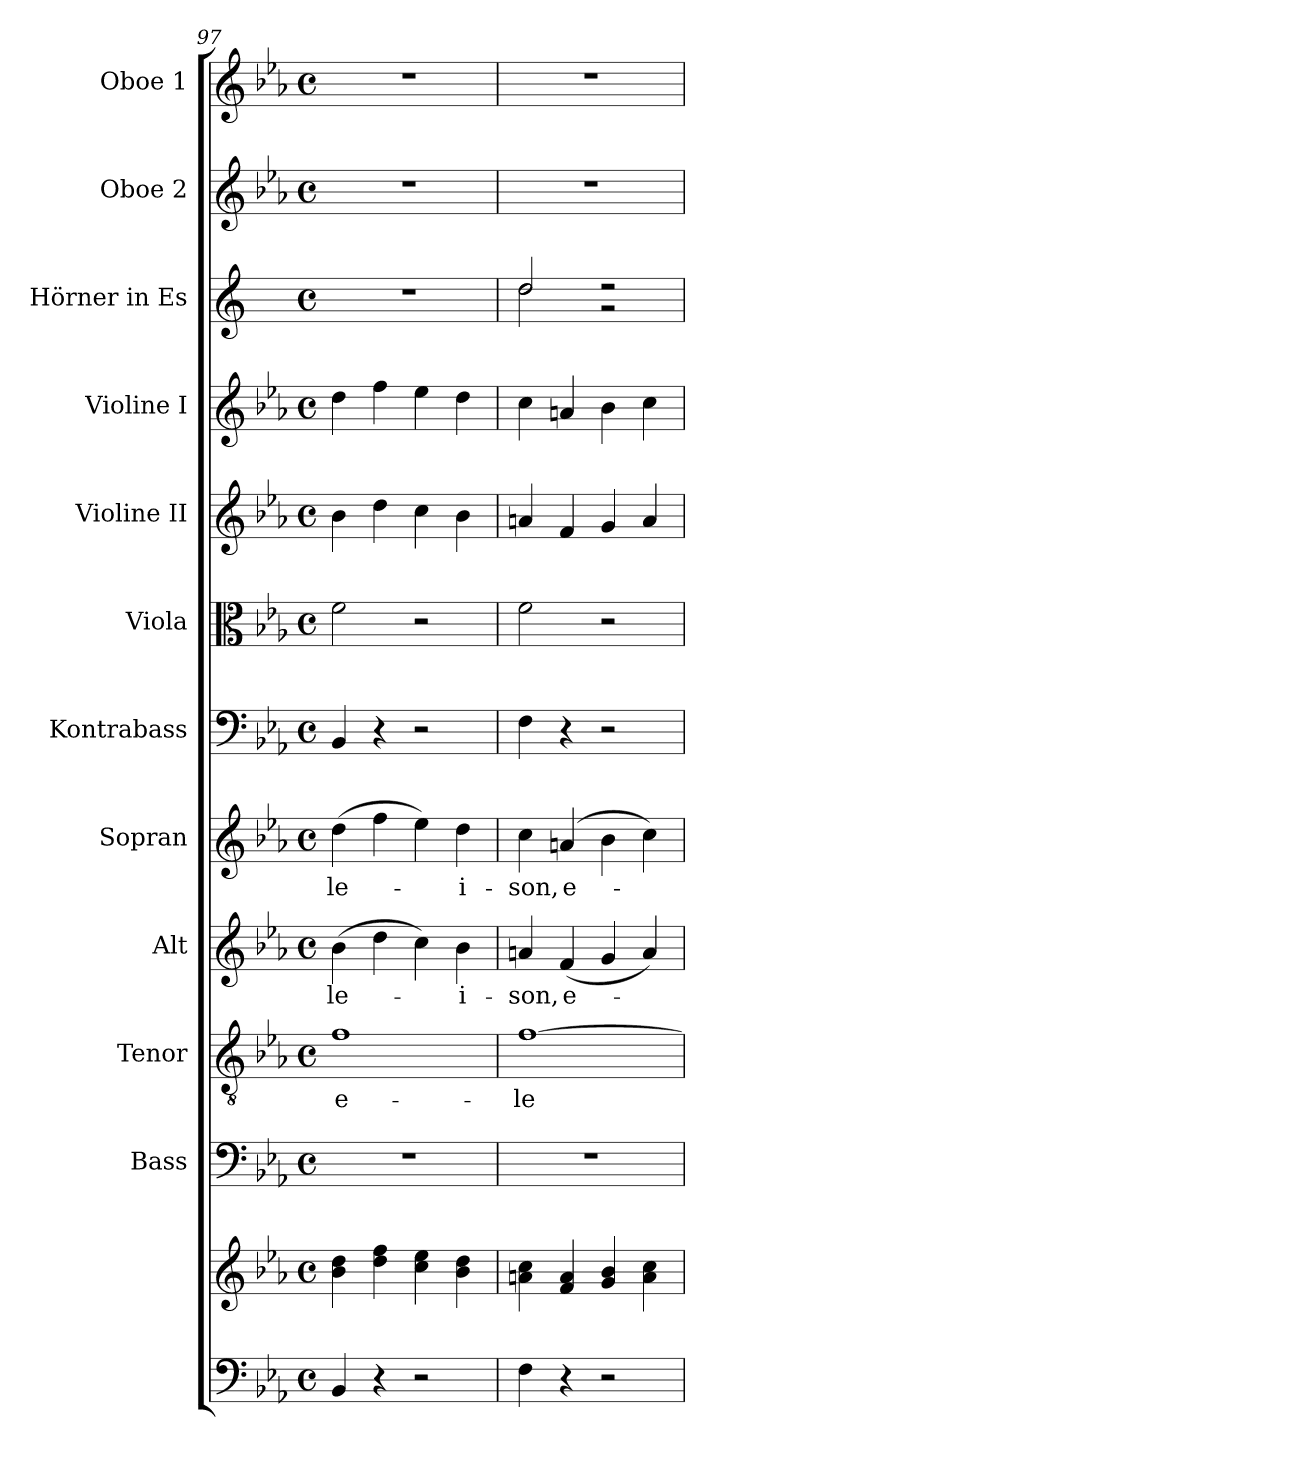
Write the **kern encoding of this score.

**kern	**kern	**kern	**kern	**text	**kern	**text	**kern	**text	**kern	**kern	**kern	**kern	**kern	**kern	**kern
*part12	*part12	*part11	*part10	*part10	*part9	*part9	*part8	*part8	*part7	*part6	*part5	*part4	*part3	*part2	*part1
*staff13	*staff12	*staff11	*staff10	*staff10	*staff9	*staff9	*staff8	*staff8	*staff7	*staff6	*staff5	*staff4	*staff3	*staff2	*staff1
*	*	*I"Bass	*I"Tenor	*	*I"Alt	*	*I"Sopran	*	*I"Kontrabass	*I"Viola	*I"Violine II	*I"Violine I	*I"Hörner in Es	*I"Oboe 2	*I"Oboe 1
*	*	*I'B.	*I'T.	*	*I'A.	*	*I'S.	*	*I'Kb.	*I'Vla.	*I'Vl. II	*I'Vl. I	*	*I'Ob. 2	*I'Ob. 1
*clefF4	*clefG2	*clefF4	*clefGv2	*	*clefG2	*	*clefG2	*	*clefF4	*clefC3	*clefG2	*clefG2	*clefG2	*clefG2	*clefG2
*	*	*	*	*	*	*	*	*	*ITrd7c12	*	*	*	*ITrd5c9	*	*
*k[b-e-a-]	*k[b-e-a-]	*k[b-e-a-]	*k[b-e-a-]	*	*k[b-e-a-]	*	*k[b-e-a-]	*	*k[b-e-a-]	*k[b-e-a-]	*k[b-e-a-]	*k[b-e-a-]	*k[b-e-a-]	*k[b-e-a-]	*k[b-e-a-]
*E-:	*E-:	*E-:	*E-:	*	*E-:	*	*E-:	*	*E-:	*E-:	*E-:	*E-:	*E-:	*E-:	*E-:
*M4/4	*M4/4	*M4/4	*M4/4	*	*M4/4	*	*M4/4	*	*M4/4	*M4/4	*M4/4	*M4/4	*M4/4	*M4/4	*M4/4
*met(c)	*met(c)	*met(c)	*met(c)	*	*met(c)	*	*met(c)	*	*met(c)	*met(c)	*met(c)	*met(c)	*met(c)	*met(c)	*met(c)
=97	=97	=97	=97	=97	=97	=97	=97	=97	=97	=97	=97	=97	=97	=97	=97
!	!	!	!	!LO:LY:b	!	!LO:LY:b	!	!LO:LY:b	!	!	!	!	!	!	!
4BB-/	4b-\ 4dd\	1r	1f	e-	(>4b-\	-le-	(>4dd\	-le-	4BBB-/	2f\	4b-\	4dd\	1r	1r	1r
4r	4dd\ 4ff\	.	.	.	4dd\	.	4ff\	.	4r	.	4dd\	4ff\	.	.	.
2r	4cc\ 4ee-\	.	.	.	4cc\)	.	4ee-\)	.	2r	2r	4cc\	4ee-\	.	.	.
!	!	!	!	!	!	!LO:LY:b	!	!LO:LY:b	!	!	!	!	!	!	!
.	4b-\ 4dd\	.	.	.	4b-\	-i-	4dd\	-i-	.	.	4b-\	4dd\	.	.	.
=98	=98	=98	=98	=98	=98	=98	=98	=98	=98	=98	=98	=98	=98	=98	=98
!	!	!	!	!LO:LY:b	!	!LO:LY:b	!	!LO:LY:b	!	!	!	!	!	!	!
*	*	*	*	*	*	*	*	*	*	*	*	*	*^	*	*
4F\	4an\ 4cc\	1r	[1f	-le-	4an/	-son,	4cc\	-son,	4FF\	2f\	4an/	4cc\	2f/	2f\	1r	1r
!	!	!	!	!	!	!LO:LY:b	!	!LO:LY:b	!	!	!	!	!	!	!	!
4r	4f/ 4a/	.	.	.	(<4f/	e-	(4an/	e-	4r	.	4f/	4an/	.	.	.	.
2r	4g/ 4b-/	.	.	.	4g/	.	4b-\	.	2r	2r	4g/	4b-\	2r	2r	.	.
.	4a\ 4cc\	.	.	.	4a/)	.	4cc\)	.	.	.	4a/	4cc\	.	.	.	.
*	*	*	*	*	*	*	*	*	*	*	*	*	*v	*v	*	*
=	=	=	=	=	=	=	=	=	=	=	=	=	=	=	=
*-	*-	*-	*-	*-	*-	*-	*-	*-	*-	*-	*-	*-	*-	*-	*-
